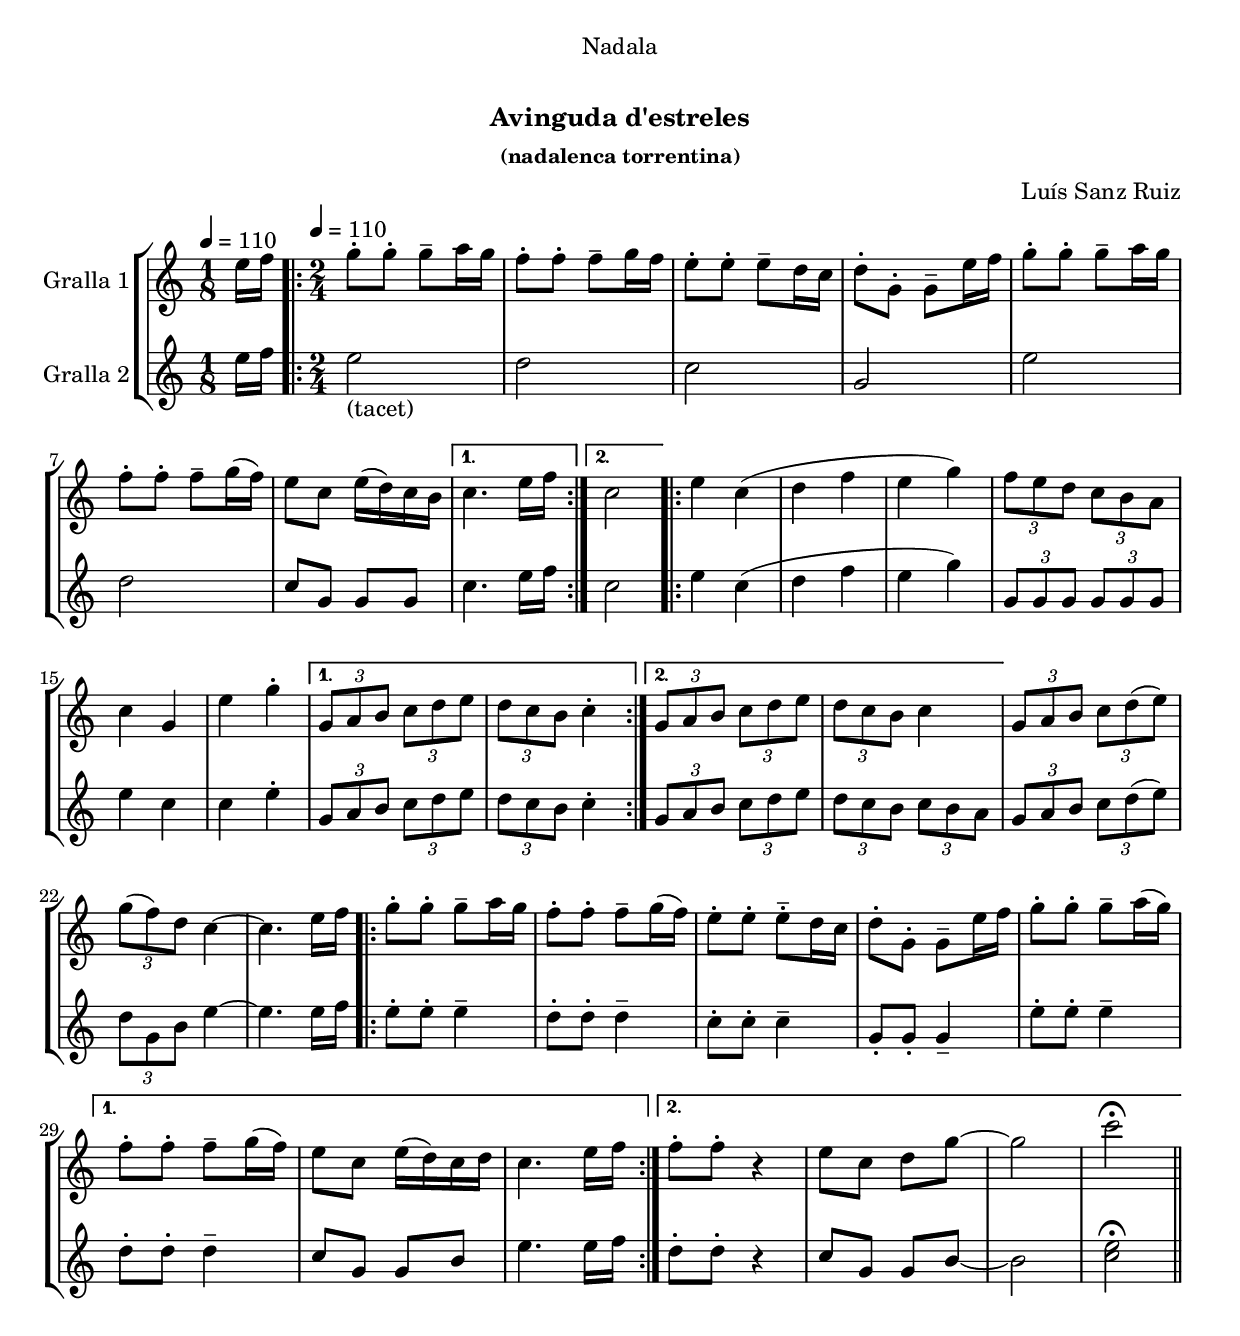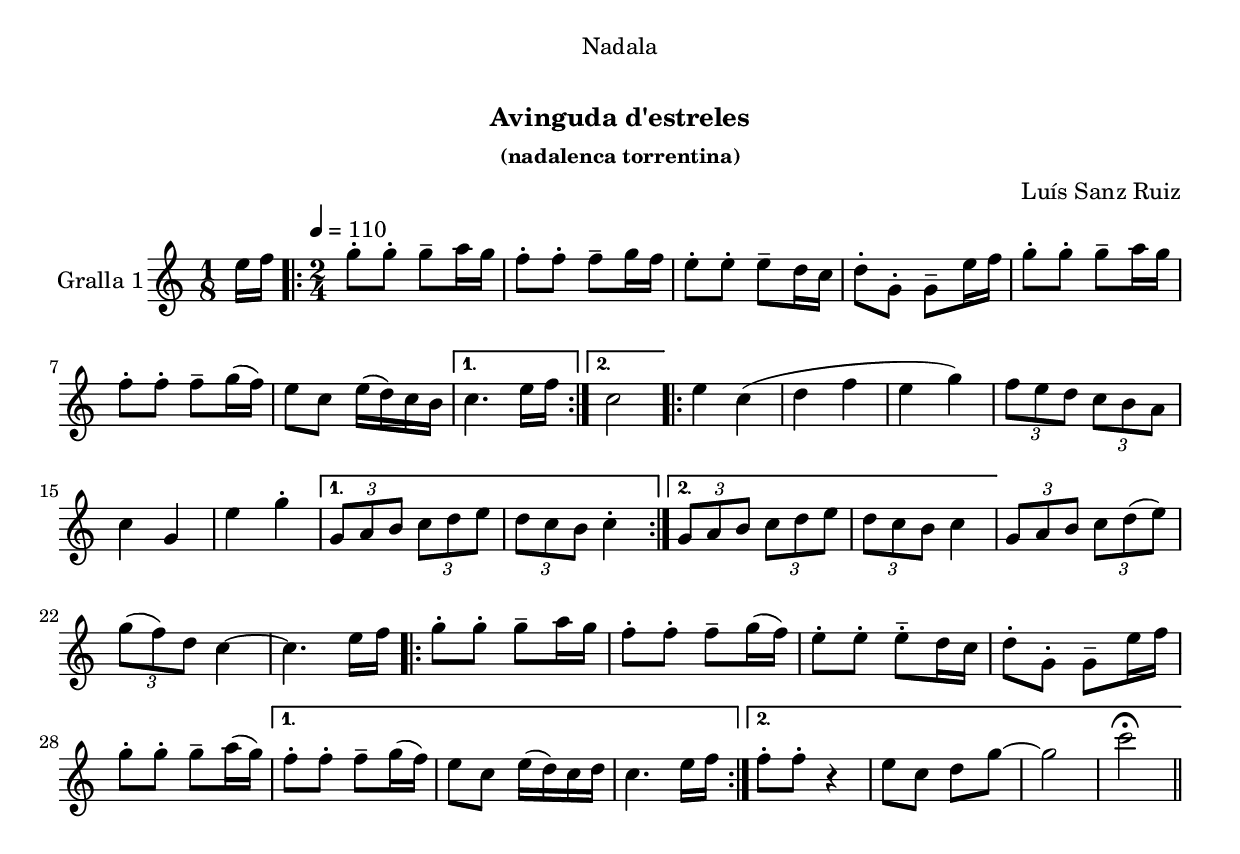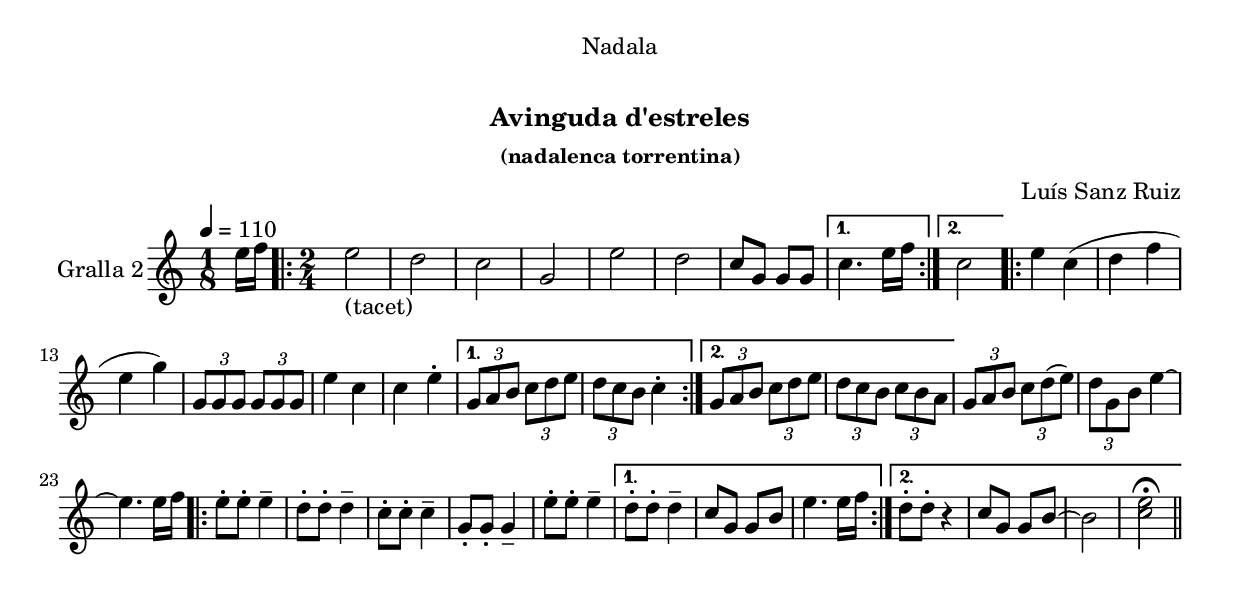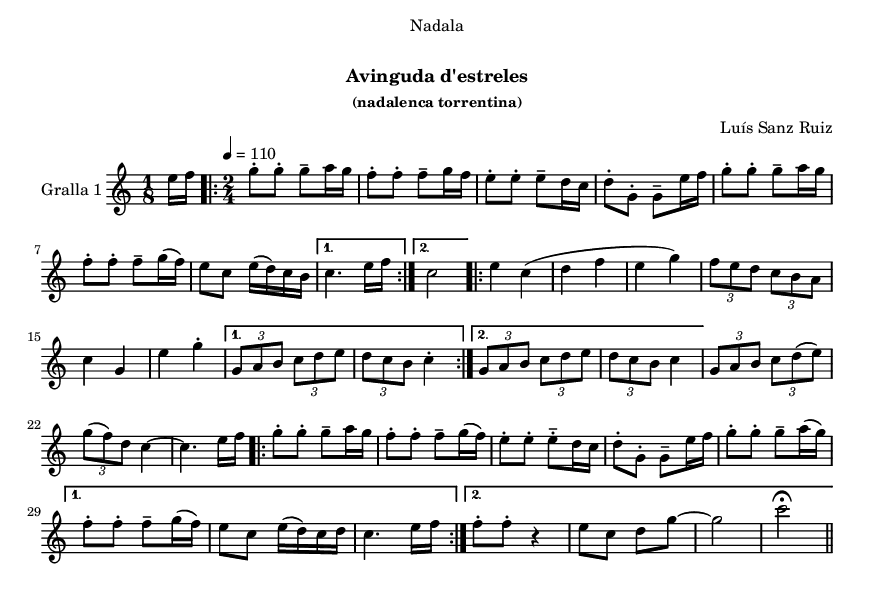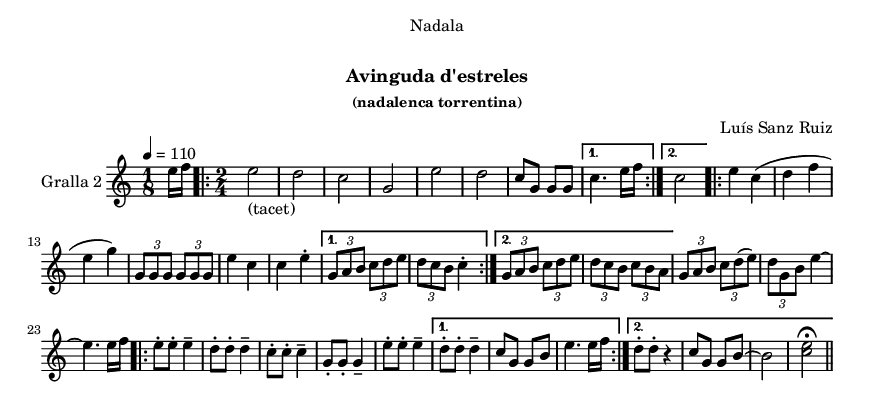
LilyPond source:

\version "2.16.0"

\header {
  dedication="Nadala"
  title="  "
  subtitle="Avinguda d'estreles"
  subsubtitle="(nadalenca torrentina)"
  poet=""
  meter=""
  piece=""
  composer="Luís Sanz Ruiz"
  arranger=""
  opus=""
  instrument=""
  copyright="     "
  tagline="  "
}

liniaroAa =
\relative e''
{
  \clef treble
  \key c \major
  \time 1/8
  e16 f \tempo 4 = 110  |
  \time 2/4   \repeat volta 2 { g8-. g-. g-- a16 g   |
  f8-. f-. f-- g16 f  |
  e8-. -. e-. -. e-- d16 c  |
  %05
  d8-. -. g,-. -. g-- e'16 f  |
  g8-. g-. g-- a16 g  |
  f8-. f-. f-- g16 ( f )  |
  e8 c e16 ( d ) c b }
  \alternative { { c4. e16 f }
  %10
  { c2 } }
  \repeat volta 2 { e4 c (  |
  d4 f  |
  e4 g )  |
  \times 2/3 { f8 e d } \times 2/3 { c b a }  |
  %15
  c4 g  |
  e'4 g-.  }
  \alternative { { \times 2/3 { g,8 a b } \times 2/3 { c d e }  |
  \times 2/3 { d8 c b } c4-. }
  { \times 2/3 { g8 a b } \times 2/3 { c d e }  |
  %20
  \times 2/3 { d8 c b } c4 } }
  \times 2/3 { g8 a b } \times 2/3 { c d ( e ) } |
  \times 2/3 { g8 ( f ) d } c4 ~  |
  c4. e16 f  |
  \repeat volta 2 { g8-. g-. g-- a16 g   |
  %25
  f8-. f-. f-- g16 ( f )  |
  e8-. e-. -. e-- -. d16 c  |
  d8-. -. g,-. -. g-- e'16 f  |
  g8-. g-. g-- a16 ( g ) }
  \alternative { { f8-. f-. f-- g16 ( f )  |
  %30
  e8 c e16 ( d ) c d  |
  c4. e16 f }
  { f8-. f-. r4  | % kompletite
  e8 c d g ~  |
  g2  |
  %35
  c2\fermata } } \bar "||"
}

liniaroAb =
\relative e''
{
  \tempo 4 = 110
  \clef treble
  \key c \major
  \time 1/8
  e16 f  |
  \time 2/4   \repeat volta 2 { e2 _"(tacet)"  |
  d2  |
  c2  |
  %05
  g2  |
  e'2  |
  d2  |
  c8 g g g }
  \alternative { { c4. e16 f }
  %10
  { c2 } }
  \repeat volta 2 { e4 c (  |
  d4 f  |
  e4 g )  |
  \times 2/3 { g,8 g g } \times 2/3 { g g g }  |
  %15
  e'4 c  |
  c4 e-.  }
  \alternative { { \times 2/3 { g,8 a b } \times 2/3 { c d e }  |
  \times 2/3 { d8 c b } c4-. }
  { \times 2/3 { g8 a b } \times 2/3 { c d e }  |
  %20
  \times 2/3 { d8 c b } \times 2/3 { c b a } } }
  \times 2/3 { g8 a b } \times 2/3 { c d ( e ) } |
  \times 2/3 { d8 g, b } e4 ~  |
  e4. e16 f  |
  \repeat volta 2 { e8-. e-. e4--  |
  %25
  d8-. d-. d4--  |
  c8-. c-. c4--  |
  g8-. g-. g4--  |
  e'8-. e-. e4-- }
  \alternative { { d8-. -. d-. -. d4--  |
  %30
  c8 g g b  |
  e4. e16 f }
  { d8-. d-. r4  | % kompletite
  c8 g g b ~  |
  b2  |
  %35
  <c e>2\fermata } } \bar "||"
}

\book {

\paper {
  print-page-number = false
}

\bookpart {
  \score {
    \new StaffGroup {
      \override Score.RehearsalMark #'self-alignment-X = #LEFT
      <<
        \new Staff \with {instrumentName = #"Gralla 1" } \liniaroAa
        \new Staff \with {instrumentName = #"Gralla 2" } \liniaroAb
      >>
    }
    \layout {}
  }\score { \unfoldRepeats
    \new StaffGroup {
      \override Score.RehearsalMark #'self-alignment-X = #LEFT
      <<
        \new Staff \with {instrumentName = #"Gralla 1" } \liniaroAa
        \new Staff \with {instrumentName = #"Gralla 2" } \liniaroAb
      >>
    }
    \midi {}
  }
}

\bookpart {
  \header {}
  \score {
    \new StaffGroup {
      \override Score.RehearsalMark #'self-alignment-X = #LEFT
      <<
        \new Staff \with {instrumentName = #"Gralla 1" } \liniaroAa
      >>
    }
    \layout {}
  }\score { \unfoldRepeats
    \new StaffGroup {
      \override Score.RehearsalMark #'self-alignment-X = #LEFT
      <<
        \new Staff \with {instrumentName = #"Gralla 1" } \liniaroAa
      >>
    }
    \midi {}
  }
}

\bookpart {
  \header {}
  \score {
    \new StaffGroup {
      \override Score.RehearsalMark #'self-alignment-X = #LEFT
      <<
        \new Staff \with {instrumentName = #"Gralla 2" } \liniaroAb
      >>
    }
    \layout {}
  }\score { \unfoldRepeats
    \new StaffGroup {
      \override Score.RehearsalMark #'self-alignment-X = #LEFT
      <<
        \new Staff \with {instrumentName = #"Gralla 2" } \liniaroAb
      >>
    }
    \midi {}
  }
}

}

\book {

\paper {
  print-page-number = false
  #(set-paper-size "a6landscape")
  #(layout-set-staff-size 14)
}

\bookpart {
  \header {}
  \score {
    \new StaffGroup {
      \override Score.RehearsalMark #'self-alignment-X = #LEFT
      <<
        \new Staff \with {instrumentName = #"Gralla 1" } \liniaroAa
      >>
    }
    \layout {}
  }
}

\bookpart {
  \header {}
  \score {
    \new StaffGroup {
      \override Score.RehearsalMark #'self-alignment-X = #LEFT
      <<
        \new Staff \with {instrumentName = #"Gralla 2" } \liniaroAb
      >>
    }
    \layout {}
  }
}

}

